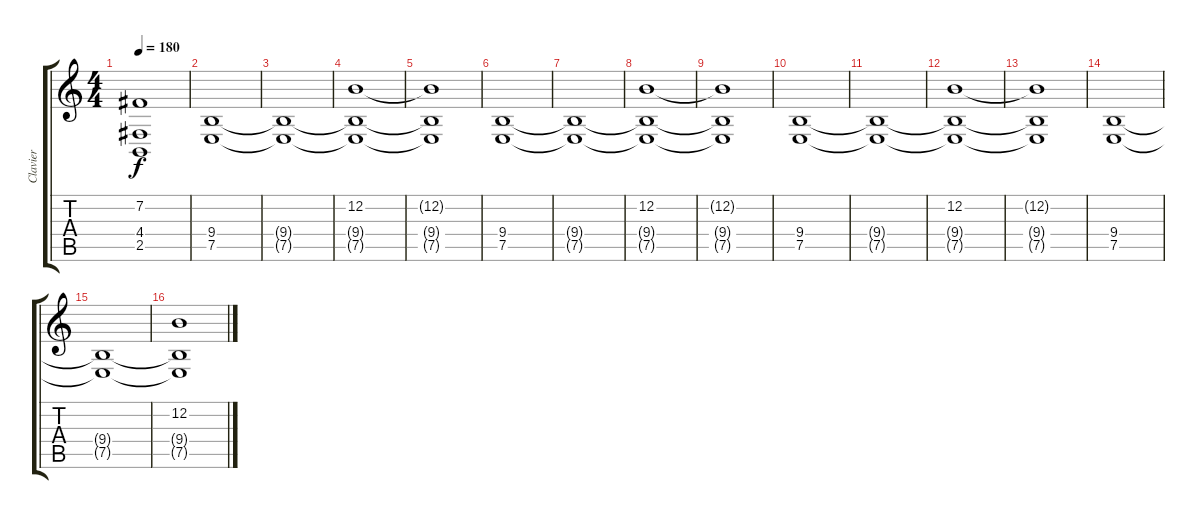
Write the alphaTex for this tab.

\track ("Clavier" "Clavier") {instrument choiraahs}
\staff {score tabs}
\tuning (E4 B3 G3 D3 A2 D2) {hide}
\ts (4 4)
\tempo 180
\clef g2
\ks c
(7.2{t} 4.4{t} 2.5{t}).1{dy f} |
(9.4 7.5).1 |
(9.4{t} 7.5{t}).1 |
(12.2 9.4{t} 7.5{t}).1 |
(12.2{t} 9.4{t} 7.5{t}).1 |
(9.4 7.5).1 |
(9.4{t} 7.5{t}).1 |
(12.2 9.4{t} 7.5{t}).1 |
(12.2{t} 9.4{t} 7.5{t}).1 |
(9.4 7.5).1 |
(9.4{t} 7.5{t}).1 |
(12.2 9.4{t} 7.5{t}).1 |
(12.2{t} 9.4{t} 7.5{t}).1 |
(9.4 7.5).1 |
(9.4{t} 7.5{t}).1 |
(12.2 9.4{t} 7.5{t}).1
